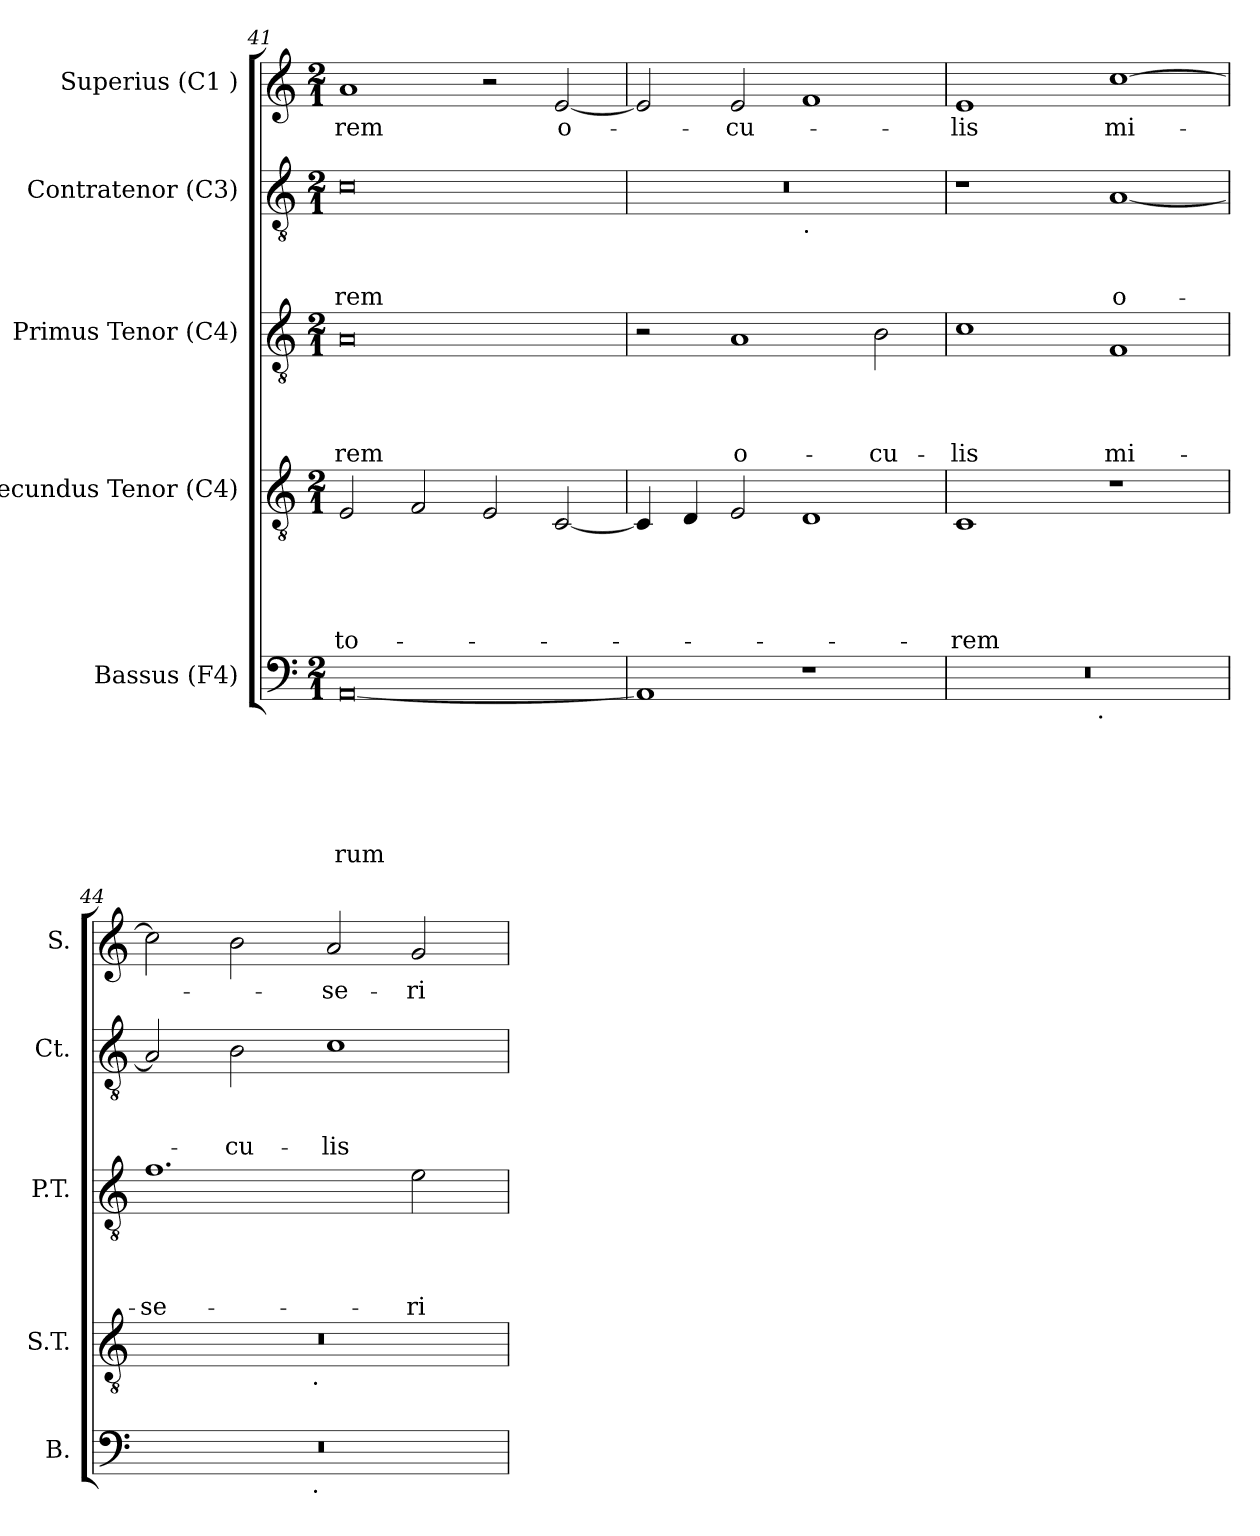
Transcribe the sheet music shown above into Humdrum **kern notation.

**kern	**text	**text	**text	**text	**text	**text	**kern	**text	**text	**text	**text	**text	**kern	**text	**text	**text	**text	**kern	**text	**text	**text	**kern	**text
*part5	*part5	*part5	*part5	*part5	*part5	*part5	*part4	*part4	*part4	*part4	*part4	*part4	*part3	*part3	*part3	*part3	*part3	*part2	*part2	*part2	*part2	*part1	*part1
*staff5	*staff5	*staff5	*staff5	*staff5	*staff5	*staff5	*staff4	*staff4	*staff4	*staff4	*staff4	*staff4	*staff3	*staff3	*staff3	*staff3	*staff3	*staff2	*staff2	*staff2	*staff2	*staff1	*staff1
*I"Bassus (F4)	*	*	*	*	*	*	*I"Secundus Tenor (C4)	*	*	*	*	*	*I"Primus Tenor (C4)	*	*	*	*	*I"Contratenor (C3)	*	*	*	*I"Superius (C1 )	*
*I'B.	*	*	*	*	*	*	*I'S.T.	*	*	*	*	*	*I'P.T.	*	*	*	*	*I'Ct.	*	*	*	*I'S.	*
*clefF4	*	*	*	*	*	*	*clefGv2	*	*	*	*	*	*clefGv2	*	*	*	*	*clefGv2	*	*	*	*clefG2	*
*k[]	*	*	*	*	*	*	*k[]	*	*	*	*	*	*k[]	*	*	*	*	*k[]	*	*	*	*k[]	*
*C:	*	*	*	*	*	*	*C:	*	*	*	*	*	*C:	*	*	*	*	*C:	*	*	*	*C:	*
*M2/1	*	*	*	*	*	*	*M2/1	*	*	*	*	*	*M2/1	*	*	*	*	*M2/1	*	*	*	*M2/1	*
=41	=41	=41	=41	=41	=41	=41	=41	=41	=41	=41	=41	=41	=41	=41	=41	=41	=41	=41	=41	=41	=41	=41	=41
!	!	!	!	!	!	!LO:LY:b	!	!	!	!	!	!LO:LY:b	!	!	!	!	!LO:LY:b	!	!	!	!LO:LY:b	!	!LO:LY:b
[<0AA	.	.	.	.	.	-rum	2E/	.	.	.	.	-to-	0A	.	.	.	-rem	0c	.	.	-rem	1a	-rem
.	.	.	.	.	.	.	2F/	.	.	.	.	.	.	.	.	.	.	.	.	.	.	.	.
.	.	.	.	.	.	.	2E/	.	.	.	.	.	.	.	.	.	.	.	.	.	.	2r	.
!	!	!	!	!	!	!	!	!	!	!	!	!	!	!	!	!	!	!	!	!	!	!	!LO:LY:b
.	.	.	.	.	.	.	[<2C/	.	.	.	.	.	.	.	.	.	.	.	.	.	.	[<2e/	o-
=42	=42	=42	=42	=42	=42	=42	=42	=42	=42	=42	=42	=42	=42	=42	=42	=42	=42	=42	=42	=42	=42	=42	=42
*	*	*	*	*	*	*	*	*	*	*	*	*	*	*	*	*	*	*^	*	*	*	*	*
1AA]	.	.	.	.	.	.	4C/]	.	.	.	.	.	2r	.	.	.	.	0r	1ryy	.	.	.	2e/]	.
.	.	.	.	.	.	.	4D/	.	.	.	.	.	.	.	.	.	.	.	.	.	.	.	.	.
!	!	!	!	!	!	!	!	!	!	!	!	!	!	!	!	!	!LO:LY:b:rj	!	!	!	!	!	!	!LO:LY:b
.	.	.	.	.	.	.	2E/	.	.	.	.	.	1A	.	.	.	o-	.	.	.	.	.	2e/	-cu-
!	!	!	!	!	!	!	!	!	!	!	!	!	!	!	!	!	!	!	!LO:TX:b:t=.	!	!	!	!	!
1r	.	.	.	.	.	.	1D	.	.	.	.	.	.	.	.	.	.	.	1ryy	.	.	.	1f	.
!	!	!	!	!	!	!	!	!	!	!	!	!	!	!	!	!	!LO:LY:b	!	!	!	!	!	!	!
.	.	.	.	.	.	.	.	.	.	.	.	.	2B\	.	.	.	-cu-	.	.	.	.	.	.	.
=43	=43	=43	=43	=43	=43	=43	=43	=43	=43	=43	=43	=43	=43	=43	=43	=43	=43	=43	=43	=43	=43	=43	=43	=43
!	!	!	!	!	!	!	!	!	!	!	!	!LO:LY:b	!	!	!	!	!LO:LY:b	!	!	!	!	!	!	!LO:LY:b
*^	*	*	*	*	*	*	*	*	*	*	*	*	*	*	*	*	*	*v	*v	*	*	*	*	*
0r	2ryy	.	.	.	.	.	.	1C	.	.	.	.	-rem	1c	.	.	.	-lis	1r	.	.	.	1e	-lis
.	4...ryy	.	.	.	.	.	.	.	.	.	.	.	.	.	.	.	.	.	.	.	.	.	.	.
!	!LO:TX:b:t=.	!	!	!	!	!	!	!	!	!	!	!	!	!	!	!	!	!	!	!	!	!	!	!
.	1ryy	.	.	.	.	.	.	.	.	.	.	.	.	.	.	.	.	.	.	.	.	.	.	.
!	!	!	!	!	!	!	!	!	!	!	!	!	!	!	!	!	!	!LO:LY:b	!	!	!	!LO:LY:b:rj	!	!LO:LY:b
.	.	.	.	.	.	.	.	1r	.	.	.	.	.	1F	.	.	.	mi-	[<1A	.	.	o-	[>1cc	mi-
.	32ryy	.	.	.	.	.	.	.	.	.	.	.	.	.	.	.	.	.	.	.	.	.	.	.
=44	=44	=44	=44	=44	=44	=44	=44	=44	=44	=44	=44	=44	=44	=44	=44	=44	=44	=44	=44	=44	=44	=44	=44	=44
!	!	!	!	!	!	!	!	!	!	!	!	!	!	!	!	!	!	!LO:LY:b	!	!	!	!	!	!
*	*	*	*	*	*	*	*	*^	*	*	*	*	*	*	*	*	*	*	*	*	*	*	*	*
0r	2ryy	.	.	.	.	.	.	0r	2ryy	.	.	.	.	.	1.f	.	.	.	-se-	2A/]	.	.	.	2cc\]	.
!	!	!	!	!	!	!	!	!	!	!	!	!	!	!	!	!	!	!	!	!	!	!	!LO:LY:b	!	!
.	4...ryy	.	.	.	.	.	.	.	4...ryy	.	.	.	.	.	.	.	.	.	.	2B\	.	.	-cu-	2b\	.
!	!	!	!	!	!	!	!	!	!LO:TX:b:t=.	!	!	!	!	!	!	!	!	!	!	!	!	!	!	!	!
!	!LO:TX:b:t=.	!	!	!	!	!	!	!	!	!	!	!	!	!	!	!	!	!	!	!	!	!	!	!	!
.	1ryy	.	.	.	.	.	.	.	1ryy	.	.	.	.	.	.	.	.	.	.	.	.	.	.	.	.
!	!	!	!	!	!	!	!	!	!	!	!	!	!	!	!	!	!	!	!	!	!	!	!LO:LY:b	!	!LO:LY:b
.	.	.	.	.	.	.	.	.	.	.	.	.	.	.	.	.	.	.	.	1c	.	.	-lis	2a/	-se-
!	!	!	!	!	!	!	!	!	!	!	!	!	!	!	!	!	!	!	!LO:LY:b	!	!	!	!	!	!LO:LY:b
.	.	.	.	.	.	.	.	.	.	.	.	.	.	.	2e\	.	.	.	-ri-	.	.	.	.	2g/	-ri-
.	32ryy	.	.	.	.	.	.	.	32ryy	.	.	.	.	.	.	.	.	.	.	.	.	.	.	.	.
*v	*v	*	*	*	*	*	*	*	*	*	*	*	*	*	*	*	*	*	*	*	*	*	*	*	*
*	*	*	*	*	*	*	*v	*v	*	*	*	*	*	*	*	*	*	*	*	*	*	*	*	*
=	=	=	=	=	=	=	=	=	=	=	=	=	=	=	=	=	=	=	=	=	=	=	=
*-	*-	*-	*-	*-	*-	*-	*-	*-	*-	*-	*-	*-	*-	*-	*-	*-	*-	*-	*-	*-	*-	*-	*-
